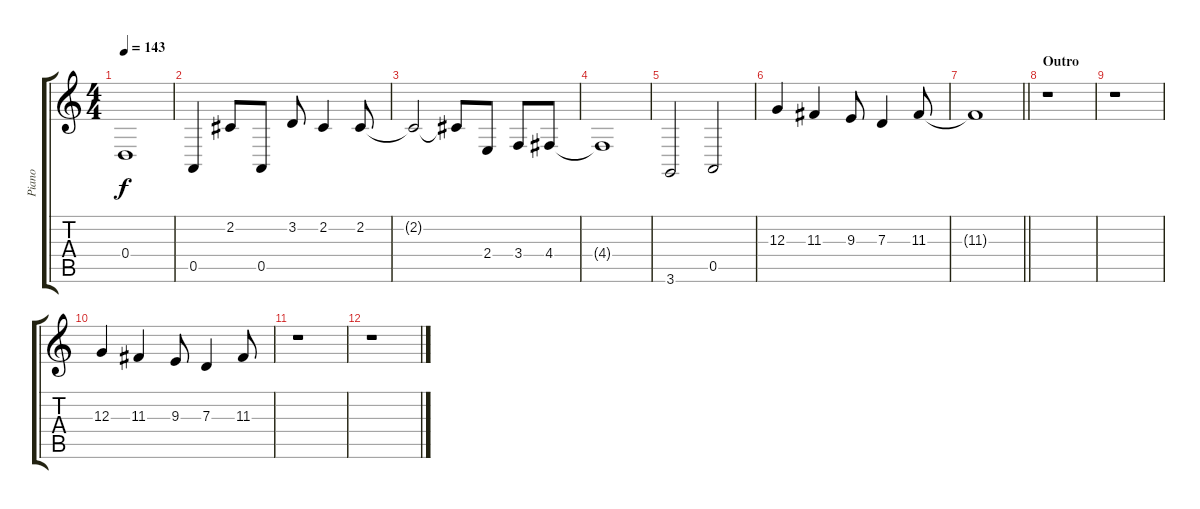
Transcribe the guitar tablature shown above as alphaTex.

\track ("Piano" "Piano") {instrument acousticgrandpiano}
\staff {score tabs}
\tuning (E4 B3 G3 D3 A2 E2) {hide}
\ts (4 4)
\tempo 143
\clef g2
\ks c
0.4{t}.1{dy f} |
0.5.4 2.2.8 0.5.8 3.2.8 2.2.4 2.2.8 |
2.2{t}.2 2.2{t}.8 2.4.8 3.4.8 4.4.8 |
4.4{t}.1 |
3.6.2 0.5.2 |
12.3.4 11.3.4 9.3.8 7.3.4 11.3.8 |
\barLineRight lightlight
11.3{t}.1 |
\section ("" "Outro")
r.1 |
r.1 |
12.3.4 11.3.4 9.3.8 7.3.4 11.3.8 |
r.1 |
r.1
